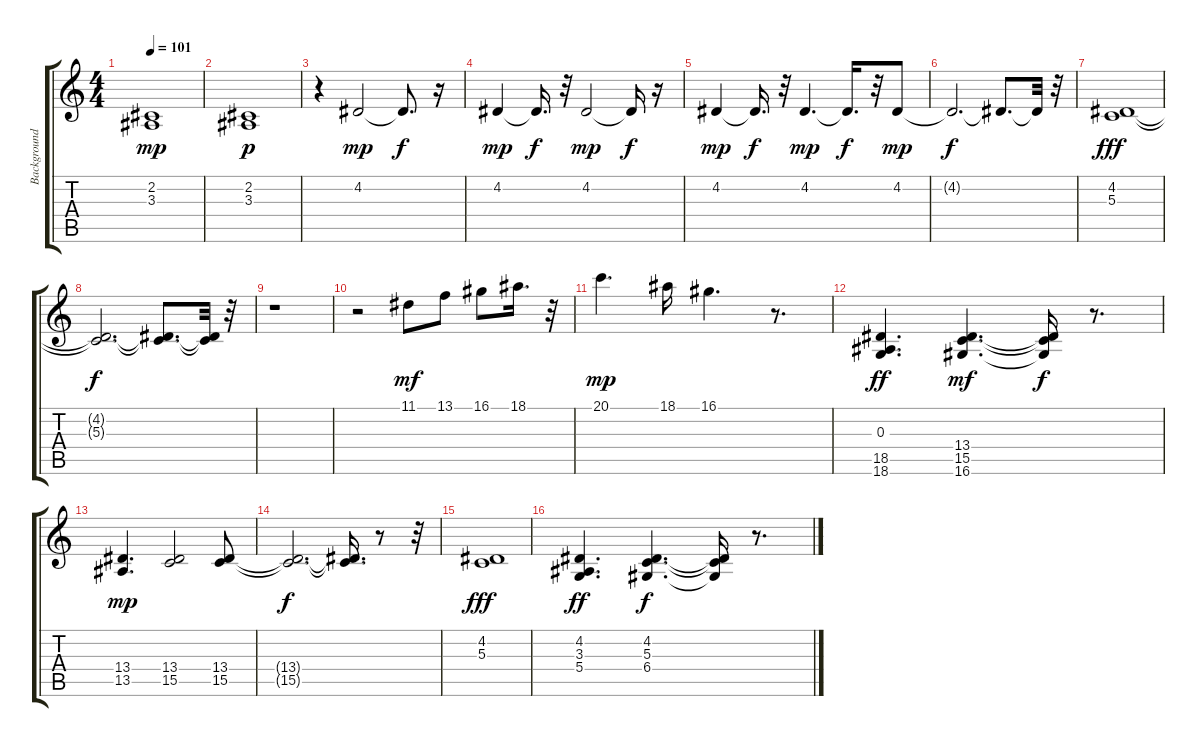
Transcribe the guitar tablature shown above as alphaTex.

\track ("Background" "Background") {instrument pad4choir}
\staff {score tabs}
\tuning (E4 B3 G3 D3 A2 E2) {hide}
\ts (4 4)
\tempo 101
\clef g2
\ks c
(2.2 3.3).1{dy mp} |
(2.2 3.3).1{dy p} |
r.4 4.2.2{dy mp} 4.2{t}.8{d dy f} r.16 |
4.2.4{dy mp} 4.2{t}.16{d dy f} r.32 4.2.2{dy mp} 4.2{t}.16{dy f} r.16 |
4.2.4{dy mp} 4.2{t}.16{d dy f} r.32 4.2.4{d dy mp} 4.2{t}.16{d dy f} r.32 4.2.8{dy mp} |
4.2{t}.2{d dy f} 4.2{t}.8{d} 4.2{t}.32 r.32 |
(4.2 5.3).1{dy fff instrument voiceoohs} |
(4.2{t} 5.3{t}).2{d dy f} (4.2{t} 5.3{t}).8{d} (4.2{t} 5.3{t}).32 r.32 |
r.1 |
r.2 11.1.8{dy mf instrument choiraahs} 13.1.8 16.1.8 18.1.16{d} r.32 |
20.1.4{d dy mp} 18.1.16 16.1.4{d} r.8{d} |
(0.3 18.5 18.6).4{d dy ff instrument pad4choir} (13.4 15.5 16.6).4{d dy mf} (13.4{t} 15.5{t} 16.6{t}).16{dy f} r.8{d} |
(13.4 13.5).4{d dy mp} (13.4 15.5).2 (13.4 15.5).8 |
(13.4{t} 15.5{t}).2{d dy f} (13.4{t} 15.5{t}).16{d} r.8 r.32 |
(4.2 5.3).1{dy fff instrument voiceoohs} |
(4.2 3.3 5.4).4{d dy ff instrument pad4choir} (4.2 5.3 6.4).4{d dy f} (4.2{t} 5.3{t} 6.4{t}).16 r.8{d}
